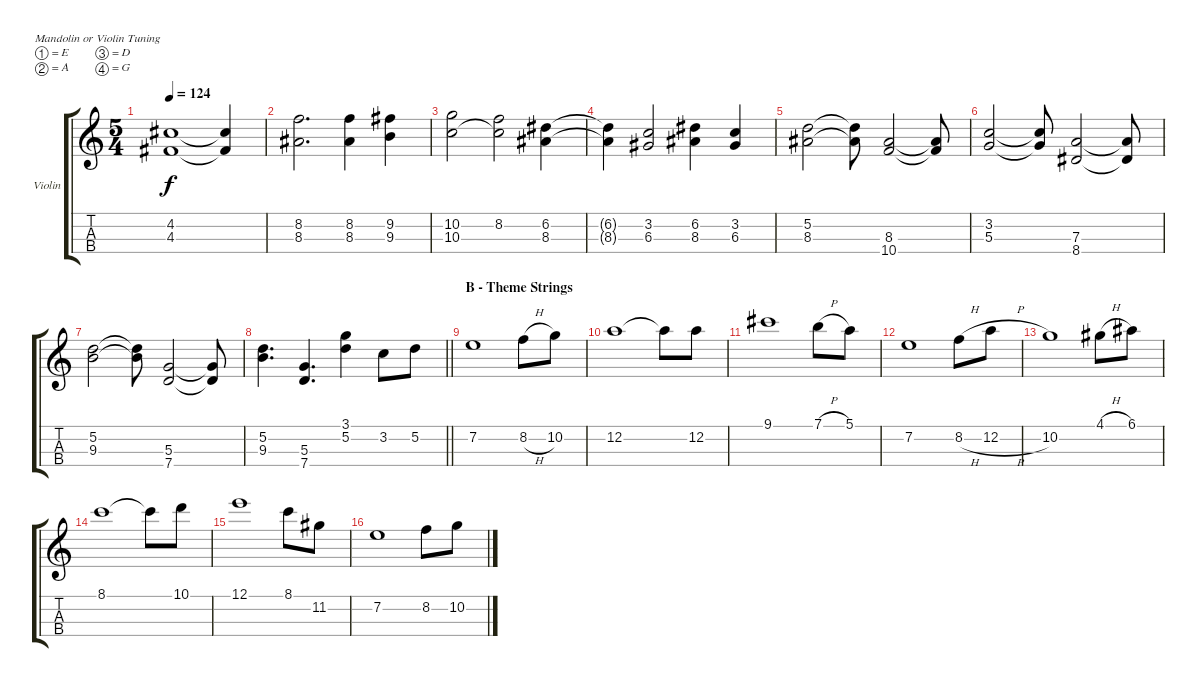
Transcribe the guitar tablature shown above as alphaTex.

\bracketExtendMode groupsimilarinstruments
\firstSystemTrackNameOrientation horizontal
\otherSystemsTrackNameOrientation horizontal
\track ("Violin" "Violin") {instrument violin}
\staff {score tabs}
\tuning (E5 A4 D4 G3)
\ts (5 4)
\tempo 124
\clef g2
\scale
0.333333
\ks aminor
(4.3 4.2).1{dy f} (4.3{t} 4.2{t}).4 |
\scale
0.333333 (8.2 8.3).2{d} (8.3 8.2).4 (9.2 9.3).4 |
\scale
0.333333 (10.2 10.3).2 (10.3{t} 8.2).2 (6.2 8.3).4 |
\scale
0.333333 (6.2{t} 8.3{t}).4 (3.2 6.3).2 (6.2 8.3).4 (3.2 6.3).4 |
\scale
0.333333 (5.2 8.3).2 (5.2{t} 8.3{t}).8 (8.3 10.4).2 (8.3{t} 10.4{t}).8 |
\scale
0.333333 (3.2 5.3).2 (5.3{t} 3.2{t}).8 (7.3 8.4).2 (7.3{t} 8.4{t}).8 |
\scale
0.333333 (5.2 9.3).2 (9.3{t} 5.2{t}).8 (5.3 7.4).2 (5.3{t} 7.4{t}).8 |
\scale
0.333333
\barLineRight lightlight
(5.2 9.3).4{d} (5.3 7.4).4{d} (3.1 5.2).4 3.2.8 5.2.8 |
\section ("" "B - Theme Strings")
\scale
0.333333 7.2.1 8.2{h}.8 10.2.8 |
\scale
0.333333 12.2.1 12.2{t}.8 12.2.8 |
\scale
0.333333 9.1.1 7.1{h}.8 5.1.8 |
\scale
0.333333 7.2.1 8.2{h}.8 12.2{h}.8 |
\scale
0.333333 10.2.1 4.1{h}.8 6.1.8 |
\scale
0.333333 8.1.1 8.1{t}.8 10.1.8 |
\scale
0.333333 12.1.1 8.1.8 11.2.8 |
\scale
0.333333 7.2.1 8.2.8 10.2.8
